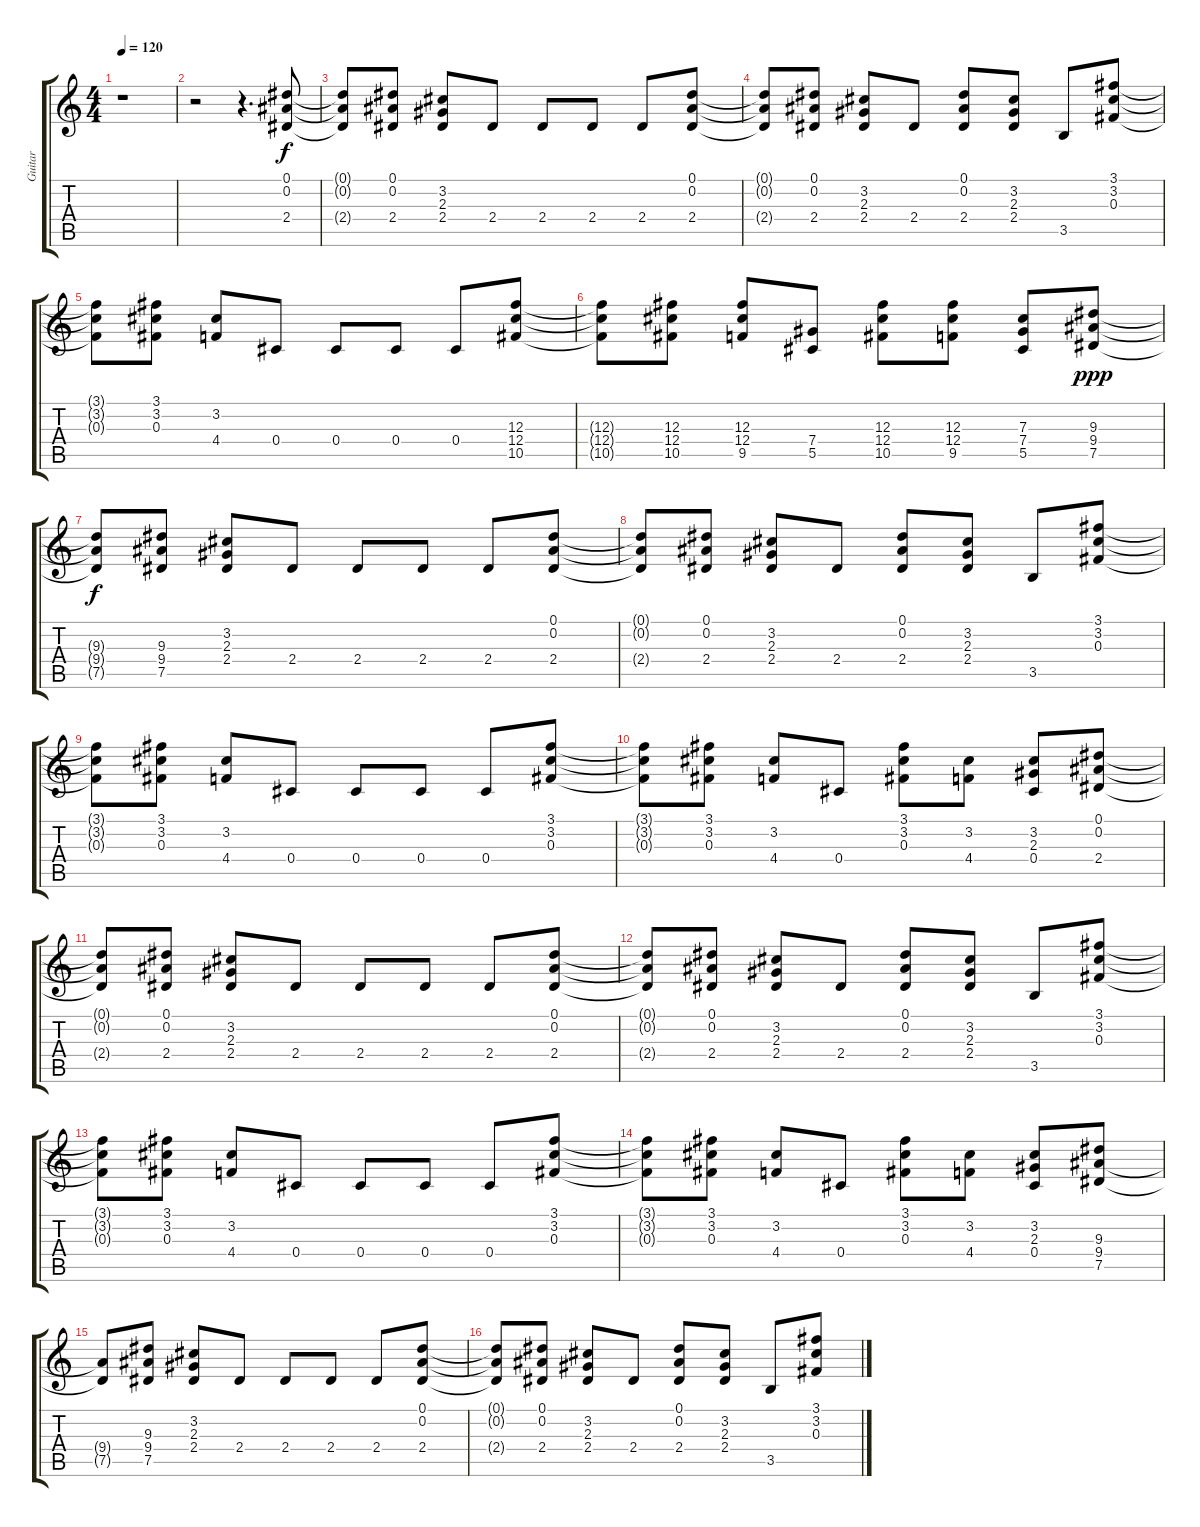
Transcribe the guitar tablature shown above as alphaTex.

\track ("Guitar" "Guitar") {instrument distortionguitar}
\staff {score tabs}
\tuning (Eb4 Bb3 Gb3 Db3 Ab2 Eb2) {hide}
\ts (4 4)
\tempo 120
\clef g2
\ks c
r.1{dy f} |
r.2 r.4{d} (0.1 0.2 2.4).8{volume 10} |
(0.1{t} 0.2{t} 2.4{t}).8 (0.1 0.2 2.4).8 (3.2 2.3 2.4).8 2.4.8 2.4.8 2.4.8 2.4.8 (0.1 0.2 2.4).8 |
(0.1{t} 0.2{t} 2.4{t}).8 (0.1 0.2 2.4).8 (3.2 2.3 2.4).8 2.4.8 (0.1 0.2 2.4).8 (3.2 2.3 2.4).8 3.5.8 (3.1 3.2 0.3).8 |
(3.1{t} 3.2{t} 0.3{t}).8 (3.1 3.2 0.3).8 (3.2 4.4).8 0.4.8 0.4.8 0.4.8 0.4.8 (12.3 12.4 10.5).8 |
(12.3{t} 12.4{t} 10.5{t}).8 (12.3 12.4 10.5).8 (12.3 12.4 9.5).8 (7.4 5.5).8 (12.3 12.4 10.5).8 (12.3 12.4 9.5).8 (7.3 7.4 5.5).8 (9.3 9.4 7.5).8{dy ppp} |
(9.3{t} 9.4{t} 7.5{t}).8{dy f} (9.3 9.4 7.5).8 (3.2 2.3 2.4).8 2.4.8 2.4.8 2.4.8 2.4.8 (0.1 0.2 2.4).8 |
(0.1{t} 0.2{t} 2.4{t}).8 (0.1 0.2 2.4).8 (3.2 2.3 2.4).8 2.4.8 (0.1 0.2 2.4).8 (3.2 2.3 2.4).8 3.5.8 (3.1 3.2 0.3).8 |
(3.1{t} 3.2{t} 0.3{t}).8 (3.1 3.2 0.3).8 (3.2 4.4).8 0.4.8 0.4.8 0.4.8 0.4.8 (3.1 3.2 0.3).8 |
(3.1{t} 3.2{t} 0.3{t}).8 (3.1 3.2 0.3).8 (3.2 4.4).8 0.4.8 (3.1 3.2 0.3).8 (3.2 4.4).8 (3.2 2.3 0.4).8 (0.1 0.2 2.4).8 |
(0.1{t} 0.2{t} 2.4{t}).8 (0.1 0.2 2.4).8 (3.2 2.3 2.4).8 2.4.8 2.4.8 2.4.8 2.4.8 (0.1 0.2 2.4).8 |
(0.1{t} 0.2{t} 2.4{t}).8 (0.1 0.2 2.4).8 (3.2 2.3 2.4).8 2.4.8 (0.1 0.2 2.4).8 (3.2 2.3 2.4).8 3.5.8 (3.1 3.2 0.3).8 |
(3.1{t} 3.2{t} 0.3{t}).8 (3.1 3.2 0.3).8 (3.2 4.4).8 0.4.8 0.4.8 0.4.8 0.4.8 (3.1 3.2 0.3).8 |
(3.1{t} 3.2{t} 0.3{t}).8 (3.1 3.2 0.3).8 (3.2 4.4).8 0.4.8 (3.1 3.2 0.3).8 (3.2 4.4).8 (3.2 2.3 0.4).8 (9.3 9.4 7.5).8 |
(9.4{t} 7.5{t}).8 (9.3 9.4 7.5).8 (3.2 2.3 2.4).8 2.4.8 2.4.8 2.4.8 2.4.8 (0.1 0.2 2.4).8 |
(0.1{t} 0.2{t} 2.4{t}).8 (0.1 0.2 2.4).8 (3.2 2.3 2.4).8 2.4.8 (0.1 0.2 2.4).8 (3.2 2.3 2.4).8 3.5.8 (3.1 3.2 0.3).8
